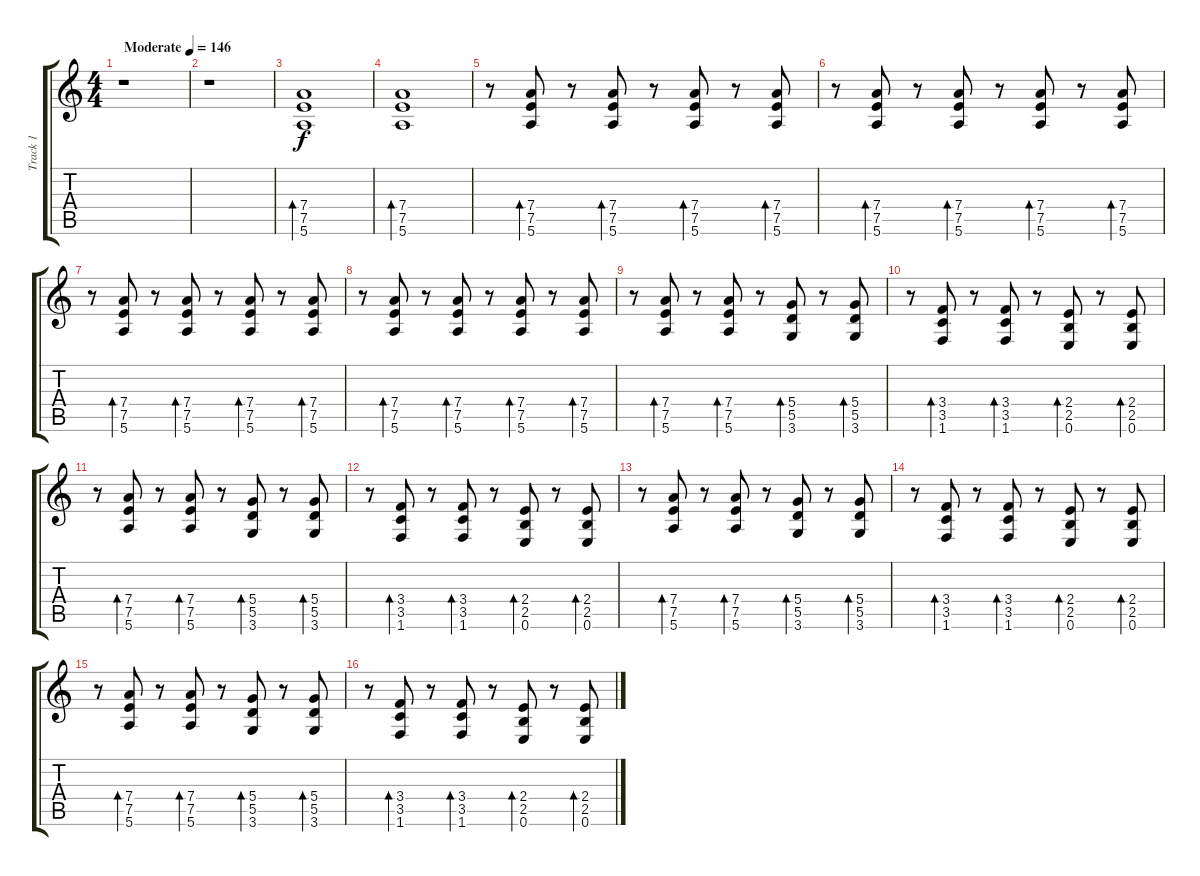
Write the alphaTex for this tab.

\track ("Track 1" "Track 1") {instrument acousticguitarsteel}
\staff {score tabs}
\tuning (E4 B3 G3 D3 A2 E2) {hide}
\ts (4 4)
\tempo (146 "Moderate")
\clef g2
\ks c
r.1{dy f instrument acousticguitarsteel} |
r.1 |
(7.4 7.5 5.6).1{bd 240} |
(7.4 7.5 5.6).1{bd 240} |
r.8 (7.4 7.5 5.6).8{bd 240} r.8 (7.4 7.5 5.6).8{bd 240} r.8 (7.4 7.5 5.6).8{bd 240} r.8 (7.4 7.5 5.6).8{bd 240} |
r.8 (7.4 7.5 5.6).8{bd 120} r.8 (7.4 7.5 5.6).8{bd 120} r.8 (7.4 7.5 5.6).8{bd 120} r.8 (7.4 7.5 5.6).8{bd 120} |
r.8 (7.4 7.5 5.6).8{bd 120} r.8 (7.4 7.5 5.6).8{bd 120} r.8 (7.4 7.5 5.6).8{bd 120} r.8 (7.4 7.5 5.6).8{bd 120} |
r.8 (7.4 7.5 5.6).8{bd 120} r.8 (7.4 7.5 5.6).8{bd 120} r.8 (7.4 7.5 5.6).8{bd 120} r.8 (7.4 7.5 5.6).8{bd 120} |
r.8 (7.4 7.5 5.6).8{bd 240} r.8 (7.4 7.5 5.6).8{bd 240} r.8 (5.4 5.5 3.6).8{bd 240} r.8 (5.4 5.5 3.6).8{bd 240} |
r.8 (3.4 3.5 1.6).8{bd 240} r.8 (3.4 3.5 1.6).8{bd 240} r.8 (2.4 2.5 0.6).8{bd 240} r.8 (2.4 2.5 0.6).8{bd 240} |
r.8 (7.4 7.5 5.6).8{bd 240} r.8 (7.4 7.5 5.6).8{bd 240} r.8 (5.4 5.5 3.6).8{bd 240} r.8 (5.4 5.5 3.6).8{bd 240} |
r.8 (3.4 3.5 1.6).8{bd 240} r.8 (3.4 3.5 1.6).8{bd 240} r.8 (2.4 2.5 0.6).8{bd 240} r.8 (2.4 2.5 0.6).8{bd 240} |
r.8 (7.4 7.5 5.6).8{bd 240} r.8 (7.4 7.5 5.6).8{bd 240} r.8 (5.4 5.5 3.6).8{bd 240} r.8 (5.4 5.5 3.6).8{bd 240} |
r.8 (3.4 3.5 1.6).8{bd 240} r.8 (3.4 3.5 1.6).8{bd 240} r.8 (2.4 2.5 0.6).8{bd 240} r.8 (2.4 2.5 0.6).8{bd 240} |
r.8 (7.4 7.5 5.6).8{bd 240} r.8 (7.4 7.5 5.6).8{bd 240} r.8 (5.4 5.5 3.6).8{bd 240} r.8 (5.4 5.5 3.6).8{bd 240} |
r.8 (3.4 3.5 1.6).8{bd 240} r.8 (3.4 3.5 1.6).8{bd 240} r.8 (2.4 2.5 0.6).8{bd 240} r.8 (2.4 2.5 0.6).8{bd 240}
